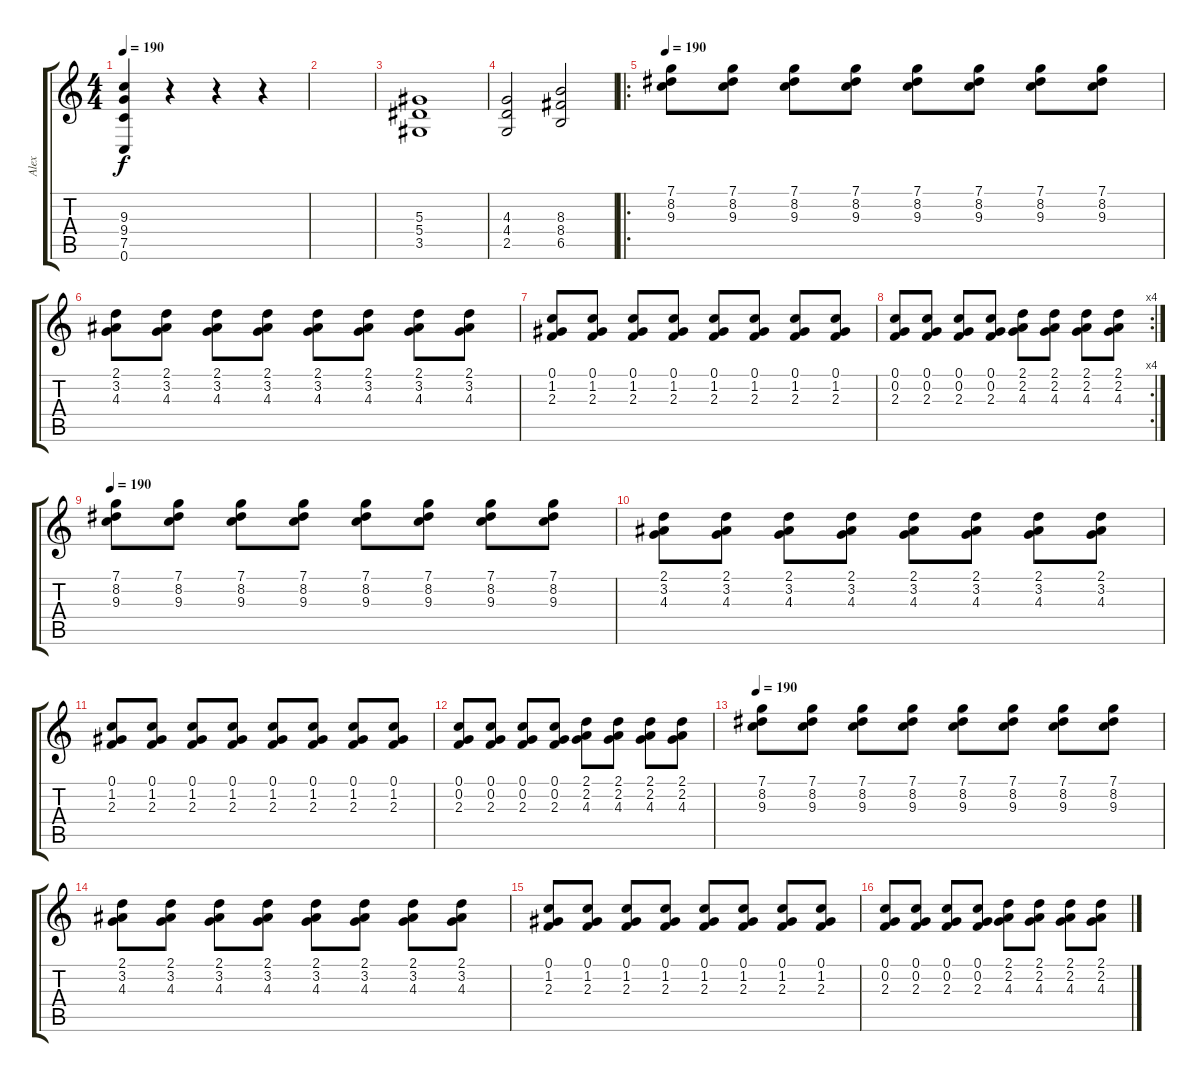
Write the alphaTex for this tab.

\track ("Alex" "Alex") {instrument synthbass1}
\staff {score tabs}
\tuning (C4 G3 Eb3 Bb2 F2 C2) {hide}
\ts (4 4)
\tempo 190
\clef g2
\ks c
(9.3 9.4 7.5 0.6).4{dy f instrument synthbass1} r.4 r.4 r.4 |
|
(5.3 5.4 3.5).1 |
(4.3 4.4 2.5).2 (8.3 8.4 6.5).2 |
\ro
\tempo 190
(7.1 8.2 9.3).8 (7.1 8.2 9.3).8 (7.1 8.2 9.3).8 (7.1 8.2 9.3).8 (7.1 8.2 9.3).8 (7.1 8.2 9.3).8 (7.1 8.2 9.3).8 (7.1 8.2 9.3).8 |
(2.1 3.2 4.3).8 (2.1 3.2 4.3).8 (2.1 3.2 4.3).8 (2.1 3.2 4.3).8 (2.1 3.2 4.3).8 (2.1 3.2 4.3).8 (2.1 3.2 4.3).8 (2.1 3.2 4.3).8 |
(0.1 1.2 2.3).8 (0.1 1.2 2.3).8 (0.1 1.2 2.3).8 (0.1 1.2 2.3).8 (0.1 1.2 2.3).8 (0.1 1.2 2.3).8 (0.1 1.2 2.3).8 (0.1 1.2 2.3).8 |
\rc 4
(0.1 0.2 2.3).8 (0.1 0.2 2.3).8 (0.1 0.2 2.3).8 (0.1 0.2 2.3).8 (2.1 2.2 4.3).8 (2.1 2.2 4.3).8 (2.1 2.2 4.3).8 (2.1 2.2 4.3).8 |
\tempo 190
(7.1 8.2 9.3).8 (7.1 8.2 9.3).8 (7.1 8.2 9.3).8 (7.1 8.2 9.3).8 (7.1 8.2 9.3).8 (7.1 8.2 9.3).8 (7.1 8.2 9.3).8 (7.1 8.2 9.3).8 |
(2.1 3.2 4.3).8 (2.1 3.2 4.3).8 (2.1 3.2 4.3).8 (2.1 3.2 4.3).8 (2.1 3.2 4.3).8 (2.1 3.2 4.3).8 (2.1 3.2 4.3).8 (2.1 3.2 4.3).8 |
(0.1 1.2 2.3).8 (0.1 1.2 2.3).8 (0.1 1.2 2.3).8 (0.1 1.2 2.3).8 (0.1 1.2 2.3).8 (0.1 1.2 2.3).8 (0.1 1.2 2.3).8 (0.1 1.2 2.3).8 |
(0.1 0.2 2.3).8 (0.1 0.2 2.3).8 (0.1 0.2 2.3).8 (0.1 0.2 2.3).8 (2.1 2.2 4.3).8 (2.1 2.2 4.3).8 (2.1 2.2 4.3).8 (2.1 2.2 4.3).8 |
\tempo 190
(7.1 8.2 9.3).8 (7.1 8.2 9.3).8 (7.1 8.2 9.3).8 (7.1 8.2 9.3).8 (7.1 8.2 9.3).8 (7.1 8.2 9.3).8 (7.1 8.2 9.3).8 (7.1 8.2 9.3).8 |
(2.1 3.2 4.3).8 (2.1 3.2 4.3).8 (2.1 3.2 4.3).8 (2.1 3.2 4.3).8 (2.1 3.2 4.3).8 (2.1 3.2 4.3).8 (2.1 3.2 4.3).8 (2.1 3.2 4.3).8 |
(0.1 1.2 2.3).8 (0.1 1.2 2.3).8 (0.1 1.2 2.3).8 (0.1 1.2 2.3).8 (0.1 1.2 2.3).8 (0.1 1.2 2.3).8 (0.1 1.2 2.3).8 (0.1 1.2 2.3).8 |
(0.1 0.2 2.3).8 (0.1 0.2 2.3).8 (0.1 0.2 2.3).8 (0.1 0.2 2.3).8 (2.1 2.2 4.3).8 (2.1 2.2 4.3).8 (2.1 2.2 4.3).8 (2.1 2.2 4.3).8
